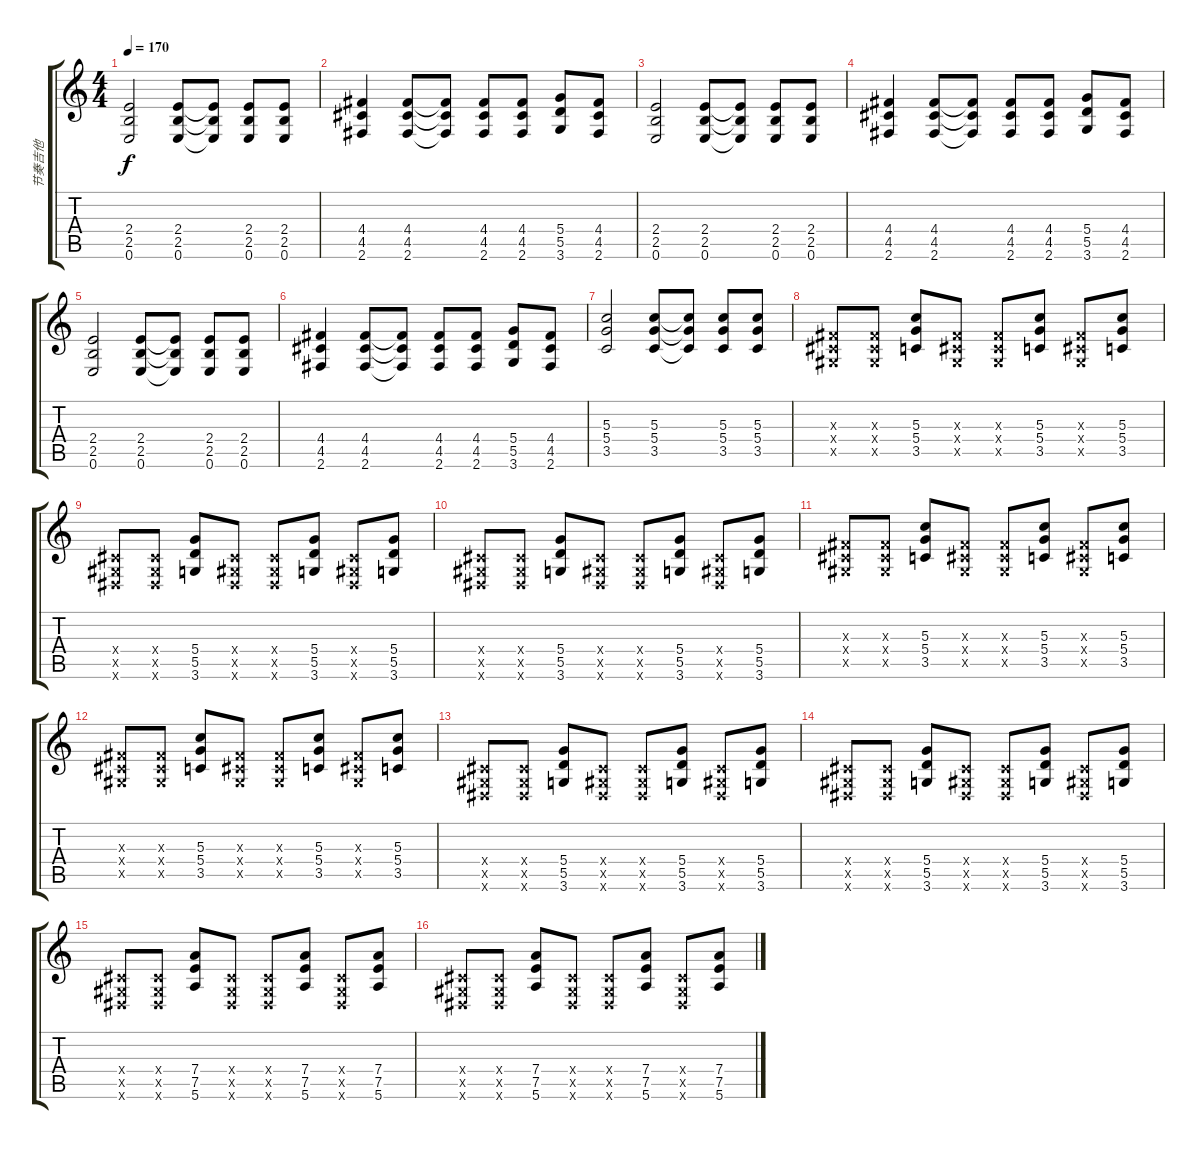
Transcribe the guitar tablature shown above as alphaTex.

\track ("节奏吉他" "节奏吉他") {instrument overdrivenguitar}
\staff {score tabs}
\tuning (E4 B3 G3 D3 A2 E2) {hide}
\ts (4 4)
\tempo 170
\clef g2
\ks c
(2.4 2.5 0.6).2{dy f} (2.4 2.5 0.6).8 (2.4{t} 2.5{t} 0.6{t}).8 (2.4 2.5 0.6).8 (2.4 2.5 0.6).8 |
(4.4 4.5 2.6).4 (4.4 4.5 2.6).8 (4.4{t} 4.5{t} 2.6{t}).8 (4.4 4.5 2.6).8 (4.4 4.5 2.6).8 (5.4 5.5 3.6).8 (4.4 4.5 2.6).8 |
(2.4 2.5 0.6).2 (2.4 2.5 0.6).8 (2.4{t} 2.5{t} 0.6{t}).8 (2.4 2.5 0.6).8 (2.4 2.5 0.6).8 |
(4.4 4.5 2.6).4 (4.4 4.5 2.6).8 (4.4{t} 4.5{t} 2.6{t}).8 (4.4 4.5 2.6).8 (4.4 4.5 2.6).8 (5.4 5.5 3.6).8 (4.4 4.5 2.6).8 |
(2.4 2.5 0.6).2 (2.4 2.5 0.6).8 (2.4{t} 2.5{t} 0.6{t}).8 (2.4 2.5 0.6).8 (2.4 2.5 0.6).8 |
(4.4 4.5 2.6).4 (4.4 4.5 2.6).8 (4.4{t} 4.5{t} 2.6{t}).8 (4.4 4.5 2.6).8 (4.4 4.5 2.6).8 (5.4 5.5 3.6).8 (4.4 4.5 2.6).8 |
(5.3 5.4 3.5).2 (5.3 5.4 3.5).8 (5.3{t} 5.4{t} 3.5{t}).8 (5.3 5.4 3.5).8 (5.3 5.4 3.5).8 |
(-1.3{x} -1.4{x} -1.5{x}).8 (-1.3{x} -1.4{x} -1.5{x}).8 (5.3 5.4 3.5).8 (-1.3{x} -1.4{x} -1.5{x}).8 (-1.3{x} -1.4{x} -1.5{x}).8 (5.3 5.4 3.5).8 (-1.3{x} -1.4{x} -1.5{x}).8 (5.3 5.4 3.5).8 |
(-1.4{x} -1.5{x} -1.6{x}).8 (-1.4{x} -1.5{x} -1.6{x}).8 (5.4 5.5 3.6).8 (-1.4{x} -1.5{x} -1.6{x}).8 (-1.4{x} -1.5{x} -1.6{x}).8 (5.4 5.5 3.6).8 (-1.4{x} -1.5{x} -1.6{x}).8 (5.4 5.5 3.6).8 |
(-1.4{x} -1.5{x} -1.6{x}).8 (-1.4{x} -1.5{x} -1.6{x}).8 (5.4 5.5 3.6).8 (-1.4{x} -1.5{x} -1.6{x}).8 (-1.4{x} -1.5{x} -1.6{x}).8 (5.4 5.5 3.6).8 (-1.4{x} -1.5{x} -1.6{x}).8 (5.4 5.5 3.6).8 |
(-1.3{x} -1.4{x} -1.5{x}).8 (-1.3{x} -1.4{x} -1.5{x}).8 (5.3 5.4 3.5).8 (-1.3{x} -1.4{x} -1.5{x}).8 (-1.3{x} -1.4{x} -1.5{x}).8 (5.3 5.4 3.5).8 (-1.3{x} -1.4{x} -1.5{x}).8 (5.3 5.4 3.5).8 |
(-1.3{x} -1.4{x} -1.5{x}).8 (-1.3{x} -1.4{x} -1.5{x}).8 (5.3 5.4 3.5).8 (-1.3{x} -1.4{x} -1.5{x}).8 (-1.3{x} -1.4{x} -1.5{x}).8 (5.3 5.4 3.5).8 (-1.3{x} -1.4{x} -1.5{x}).8 (5.3 5.4 3.5).8 |
(-1.4{x} -1.5{x} -1.6{x}).8 (-1.4{x} -1.5{x} -1.6{x}).8 (5.4 5.5 3.6).8 (-1.4{x} -1.5{x} -1.6{x}).8 (-1.4{x} -1.5{x} -1.6{x}).8 (5.4 5.5 3.6).8 (-1.4{x} -1.5{x} -1.6{x}).8 (5.4 5.5 3.6).8 |
(-1.4{x} -1.5{x} -1.6{x}).8 (-1.4{x} -1.5{x} -1.6{x}).8 (5.4 5.5 3.6).8 (-1.4{x} -1.5{x} -1.6{x}).8 (-1.4{x} -1.5{x} -1.6{x}).8 (5.4 5.5 3.6).8 (-1.4{x} -1.5{x} -1.6{x}).8 (5.4 5.5 3.6).8 |
(-1.4{x} -1.5{x} -1.6{x}).8 (-1.4{x} -1.5{x} -1.6{x}).8 (7.4 7.5 5.6).8 (-1.4{x} -1.5{x} -1.6{x}).8 (-1.4{x} -1.5{x} -1.6{x}).8 (7.4 7.5 5.6).8 (-1.4{x} -1.5{x} -1.6{x}).8 (7.4 7.5 5.6).8 |
(-1.4{x} -1.5{x} -1.6{x}).8 (-1.4{x} -1.5{x} -1.6{x}).8 (7.4 7.5 5.6).8 (-1.4{x} -1.5{x} -1.6{x}).8 (-1.4{x} -1.5{x} -1.6{x}).8 (7.4 7.5 5.6).8 (-1.4{x} -1.5{x} -1.6{x}).8 (7.4 7.5 5.6).8
